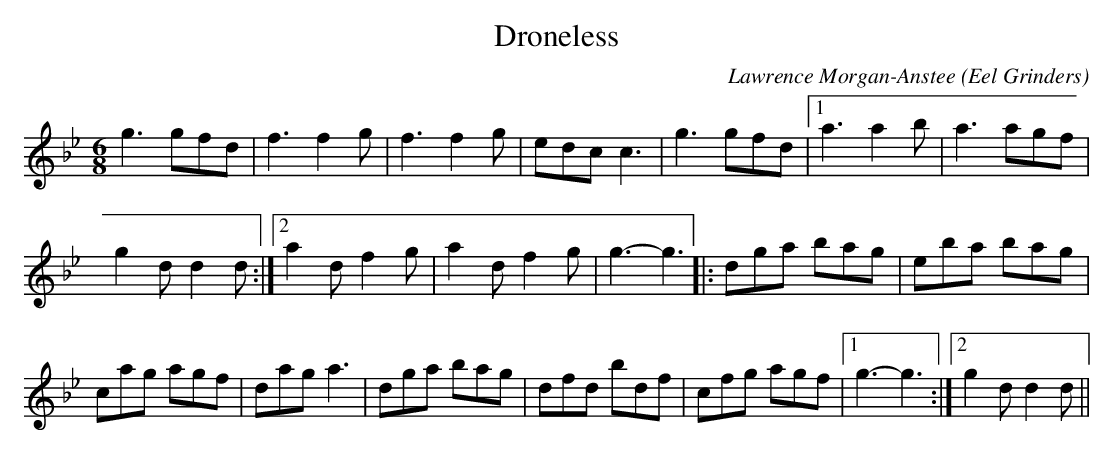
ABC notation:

X:1
T:Droneless
C:Lawrence Morgan-Anstee (Eel Grinders)
L:1/8
M:6/8
K:G minor
g3 gfd | f3 f2g | f3 f2g | edc c3 | g3 gfd |1 a3 a2b | a3 agf |
g2d d2d :|2 a2d f2g | a2d f2g | g3-g3 |: dga bag | eba bag |
cag agf | dag a3 | dga bag | dfd bdf | cfg agf |1 g3-g3 :|2 g2d d2d ||
